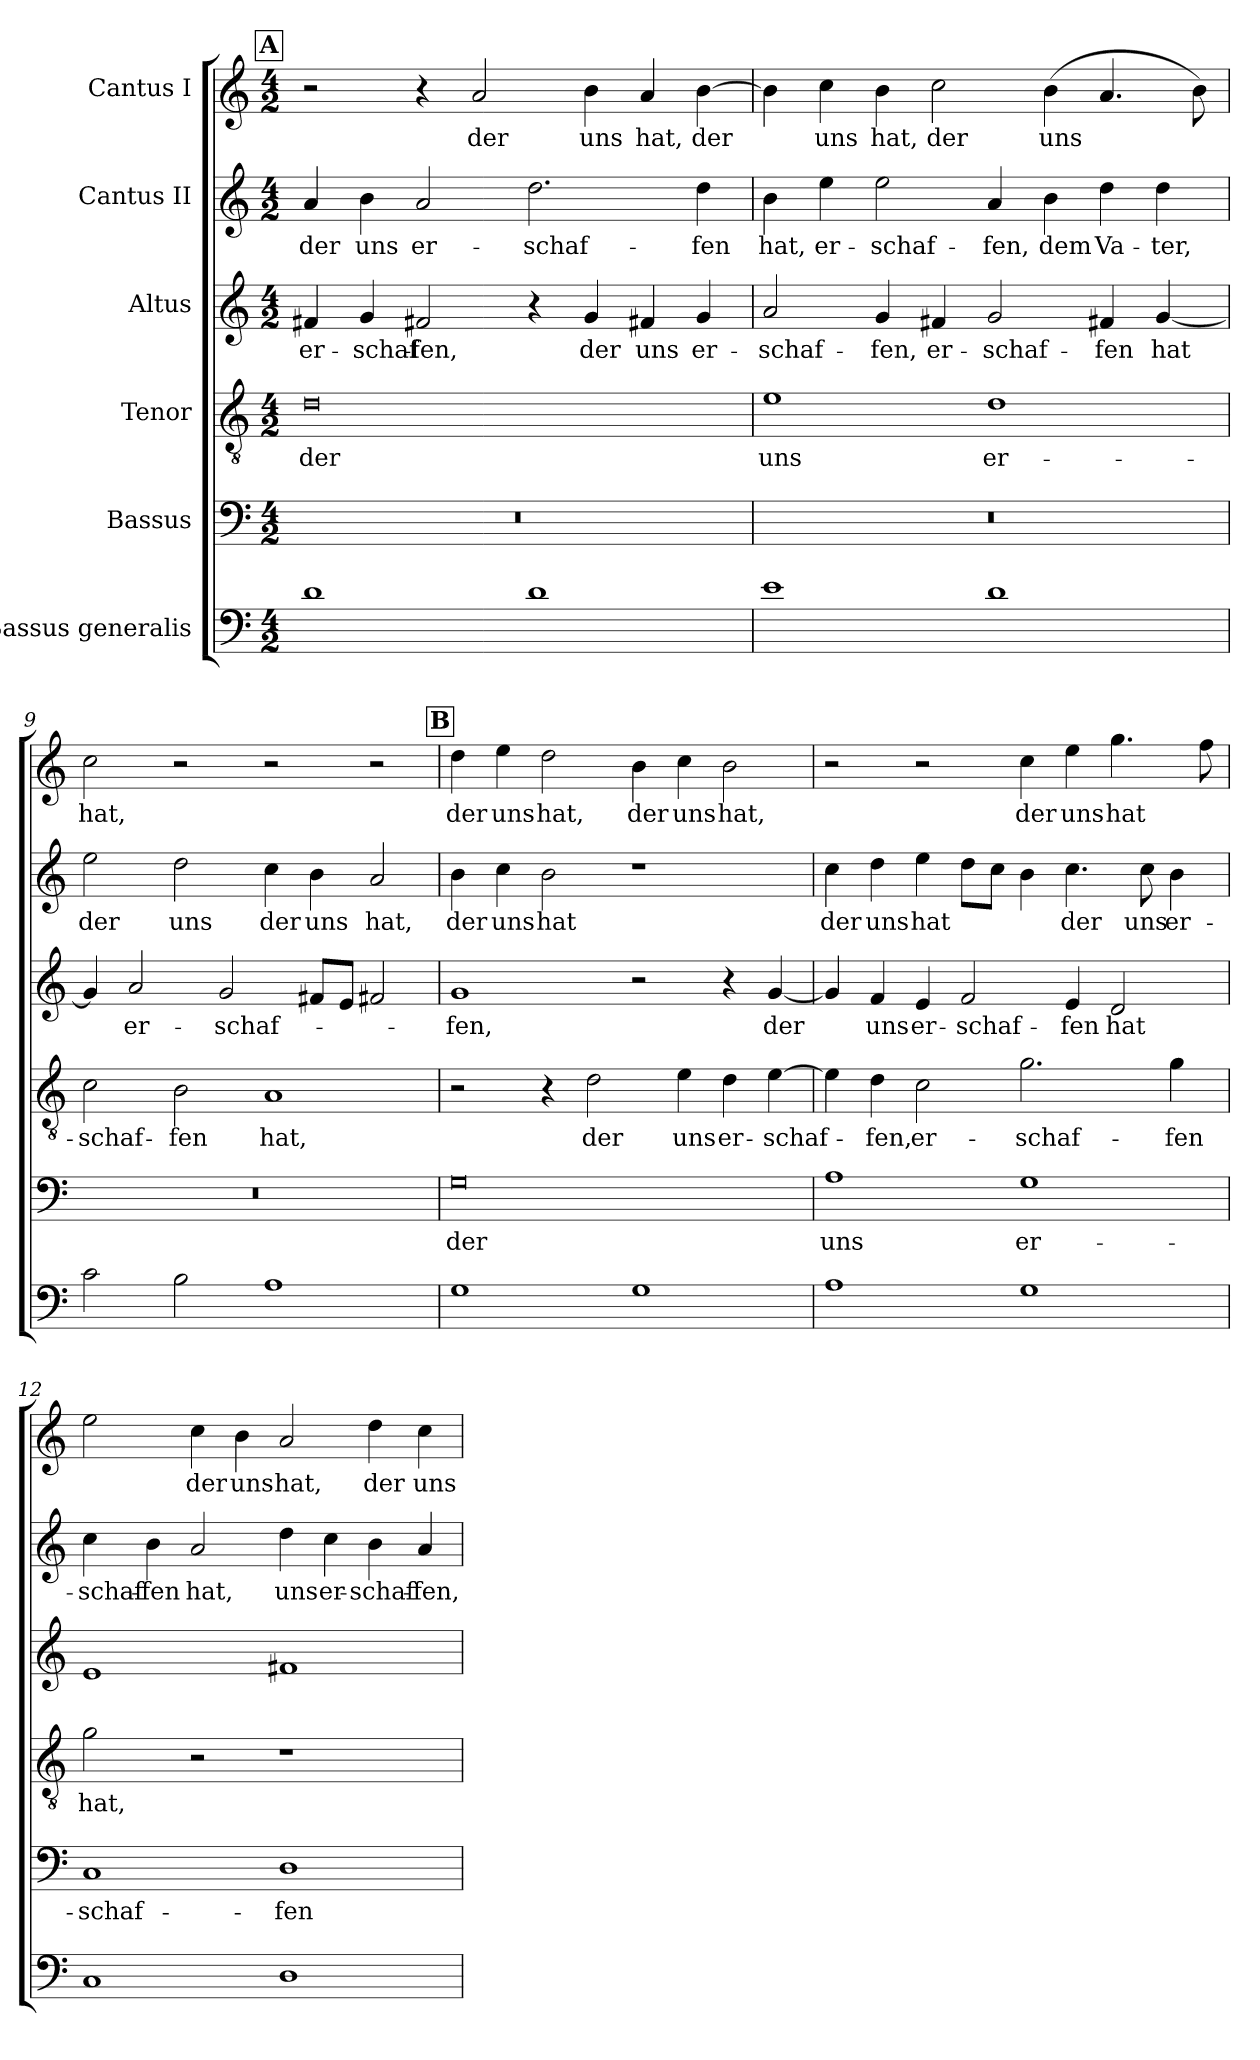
**kern	**kern	**text	**kern	**text	**kern	**text	**kern	**text	**kern	**text
*part6	*part5	*part5	*part4	*part4	*part3	*part3	*part2	*part2	*part1	*part1
*staff6	*staff5	*staff5	*staff4	*staff4	*staff3	*staff3	*staff2	*staff2	*staff1	*staff1
*I"Bassus generalis	*I"Bassus	*	*I"Tenor	*	*I"Altus	*	*I"Cantus II	*	*I"Cantus I	*
*clefF4	*clefF4	*	*clefGv2	*	*clefG2	*	*clefG2	*	*clefG2	*
*k[]	*k[]	*	*k[]	*	*k[]	*	*k[]	*	*k[]	*
*M4/2	*M4/2	*	*M4/2	*	*M4/2	*	*M4/2	*	*M4/2	*
!!LO:REH:place=s1:a:B:fs=14:t=A
=7	=7	=7	=7	=7	=7	=7	=7	=7	=7	=7
1d	0r	.	0d	der	4f#X/	er-	4a/	der	2r	.
.	.	.	.	.	4g/	-schaf-	4b\	uns	.	.
.	.	.	.	.	2f#X/	-fen,	2a/	er-	4r	.
.	.	.	.	.	.	.	.	.	2a/	der
1d	.	.	.	.	4r	.	2.dd\	-schaf-	.	.
.	.	.	.	.	4g/	der	.	.	4b\	uns
.	.	.	.	.	4f#X/	uns	.	.	4a/	hat,
.	.	.	.	.	4g/	er-	4dd\	-fen	[4b\	der
=8	=8	=8	=8	=8	=8	=8	=8	=8	=8	=8
1e	0r	.	1e	uns	2a/	-schaf-	4b\	hat,	4b\]	.
.	.	.	.	.	.	.	4ee\	er-	4cc\	uns
.	.	.	.	.	4g/	-fen,	2ee\	-schaf-	4b\	hat,
.	.	.	.	.	4f#X/	er-	.	.	2cc\	der
1d	.	.	1d	er-	2g/	-schaf-	4a/	-fen,	.	.
.	.	.	.	.	.	.	4b\	dem	(4b\	uns
.	.	.	.	.	4f#X/	-fen	4dd\	Va-	4.a/	.
.	.	.	.	.	[4g/	hat	4dd\	-ter,	.	.
.	.	.	.	.	.	.	.	.	8b\)	.
=9	=9	=9	=9	=9	=9	=9	=9	=9	=9	=9
2c\	0r	.	2c\	-schaf-	4g/]	.	2ee\	der	2cc\	hat,
.	.	.	.	.	2a/	er-	.	.	.	.
2B\	.	.	2B\	-fen	.	.	2dd\	uns	2r	.
.	.	.	.	.	2g/	-schaf-	.	.	.	.
1A	.	.	1A	hat,	.	.	4cc\	der	2r	.
.	.	.	.	.	8f#X/L	.	4b\	uns	.	.
.	.	.	.	.	8e/J	.	.	.	.	.
.	.	.	.	.	2f#X/	.	2a/	hat,	2r	.
!!LO:REH:place=s1:a:B:fs=14:t=B
=10	=10	=10	=10	=10	=10	=10	=10	=10	=10	=10
1G	0G	der	2r	.	1g	-fen,	4b\	der	4dd\	der
.	.	.	.	.	.	.	4cc\	uns	4ee\	uns
.	.	.	4r	.	.	.	2b\	hat	2dd\	hat,
.	.	.	2d\	der	.	.	.	.	.	.
1G	.	.	.	.	2r	.	1r	.	4b\	der
.	.	.	4e\	uns	.	.	.	.	4cc\	uns
.	.	.	4d\	er-	4r	.	.	.	2b\	hat,
.	.	.	[4e\	-schaf-	[4g/	der	.	.	.	.
=11	=11	=11	=11	=11	=11	=11	=11	=11	=11	=11
1A	1A	uns	4e\]	.	4g/]	.	4cc\	der	2r	.
.	.	.	4d\	-fen,	4f/	uns	4dd\	uns	.	.
.	.	.	2c\	er-	4e/	er-	4ee\	hat	2r	.
.	.	.	.	.	2f/	-schaf-	8dd\L	.	.	.
.	.	.	.	.	.	.	8cc\J	.	.	.
1G	1G	er-	2.g\	-schaf-	.	.	4b\	.	4cc\	der
.	.	.	.	.	4e/	-fen	4.cc\	der	4ee\	uns
.	.	.	.	.	2d/	hat	.	.	4.gg\	hat
.	.	.	.	.	.	.	8cc\	uns	.	.
.	.	.	4g\	-fen	.	.	4b\	er-	.	.
.	.	.	.	.	.	.	.	.	8ff\	.
=12	=12	=12	=12	=12	=12	=12	=12	=12	=12	=12
1C	1C	-schaf-	2g\	hat,	1e	.	4cc\	-schaf-	2ee\	.
.	.	.	.	.	.	.	4b\	-fen	.	.
.	.	.	2r	.	.	.	2a/	hat,	4cc\	der
.	.	.	.	.	.	.	.	.	4b\	uns
1D	1D	-fen	1r	.	1f#X	.	4dd\	uns	2a/	hat,
.	.	.	.	.	.	.	4cc\	er-	.	.
.	.	.	.	.	.	.	4b\	-schaf-	4dd\	der
.	.	.	.	.	.	.	4a/	-fen,	4cc\	uns
=	=	=	=	=	=	=	=	=	=	=
*-	*-	*-	*-	*-	*-	*-	*-	*-	*-	*-
